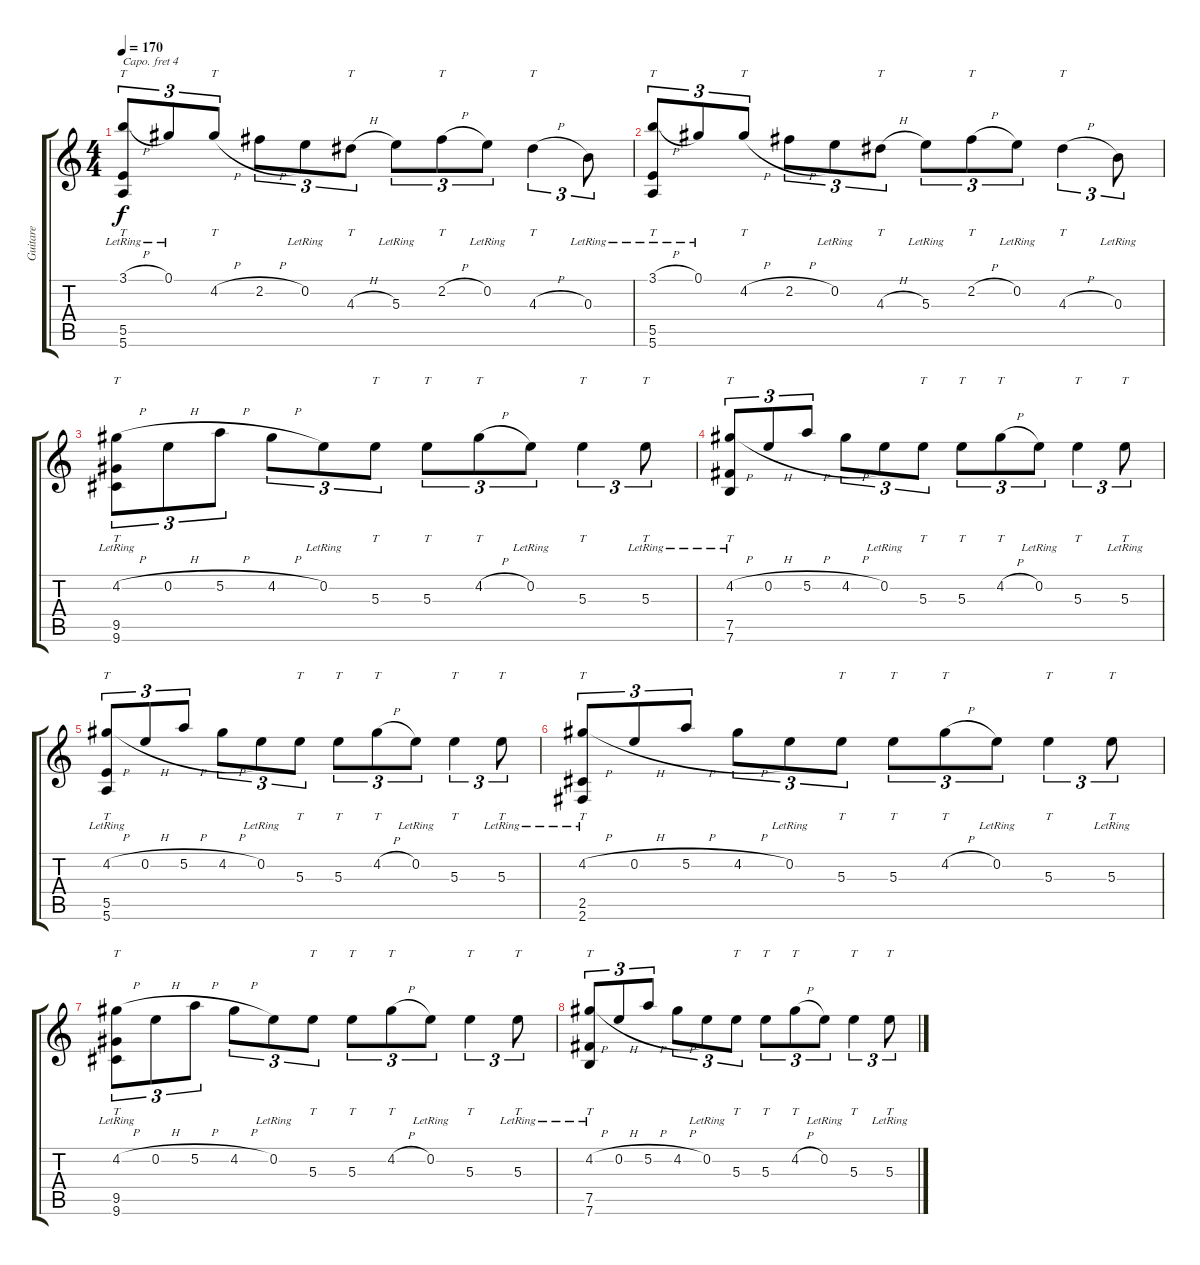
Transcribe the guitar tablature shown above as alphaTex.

\track ("Guitare" "Guitare") {instrument acousticguitarsteel}
\staff {score tabs}
\capo 4
\tuning (E4 C4 G3 C3 G2 C2) {hide}
\ts (4 4)
\tempo 170
\clef g2
\ks c
(3.1{h} 5.5{lr} 5.6{lr}).8{tt tu (3 2) dy f} 0.1{lr}.8{tu (3 2)} 4.2{h}.8{tt tu (3 2)} 2.2{h}.8{tu (3 2)} 0.2{lr}.8{tu (3 2)} 4.3{h}.8{tt tu (3 2)} 5.3{lr}.8{tu (3 2)} 2.2{h}.8{tt tu (3 2)} 0.2{lr}.8{tu (3 2)} 4.3{h}.4{tt tu (3 2)} 0.3{lr}.8{tu (3 2)} |
(3.1{h} 5.5{lr} 5.6{lr}).8{tt tu (3 2)} 0.1{lr}.8{tu (3 2)} 4.2{h}.8{tt tu (3 2)} 2.2{h}.8{tu (3 2)} 0.2{lr}.8{tu (3 2)} 4.3{h}.8{tt tu (3 2)} 5.3{lr}.8{tu (3 2)} 2.2{h}.8{tt tu (3 2)} 0.2{lr}.8{tu (3 2)} 4.3{h}.4{tt tu (3 2)} 0.3{lr}.8{tu (3 2)} |
(4.2{h} 9.5{lr} 9.6{lr}).8{tt tu (3 2)} 0.2{h}.8{tu (3 2)} 5.2{h}.8{tu (3 2)} 4.2{h}.8{tu (3 2)} 0.2{lr}.8{tu (3 2)} 5.3.8{tt tu (3 2)} 5.3.8{tt tu (3 2)} 4.2{h}.8{tt tu (3 2)} 0.2{lr}.8{tu (3 2)} 5.3.4{tt tu (3 2)} 5.3{lr}.8{tt tu (3 2)} |
(4.2{h} 7.5{lr} 7.6{lr}).8{tt tu (3 2)} 0.2{h}.8{tu (3 2)} 5.2{h}.8{tu (3 2)} 4.2{h}.8{tu (3 2)} 0.2{lr}.8{tu (3 2)} 5.3.8{tt tu (3 2)} 5.3.8{tt tu (3 2)} 4.2{h}.8{tt tu (3 2)} 0.2{lr}.8{tu (3 2)} 5.3.4{tt tu (3 2)} 5.3{lr}.8{tt tu (3 2)} |
(4.2{h} 5.5{lr} 5.6{lr}).8{tt tu (3 2)} 0.2{h}.8{tu (3 2)} 5.2{h}.8{tu (3 2)} 4.2{h}.8{tu (3 2)} 0.2{lr}.8{tu (3 2)} 5.3.8{tt tu (3 2)} 5.3.8{tt tu (3 2)} 4.2{h}.8{tt tu (3 2)} 0.2{lr}.8{tu (3 2)} 5.3.4{tt tu (3 2)} 5.3{lr}.8{tt tu (3 2)} |
(4.2{h} 2.5{lr} 2.6{lr}).8{tt tu (3 2)} 0.2{h}.8{tu (3 2)} 5.2{h}.8{tu (3 2)} 4.2{h}.8{tu (3 2)} 0.2{lr}.8{tu (3 2)} 5.3.8{tt tu (3 2)} 5.3.8{tt tu (3 2)} 4.2{h}.8{tt tu (3 2)} 0.2{lr}.8{tu (3 2)} 5.3.4{tt tu (3 2)} 5.3{lr}.8{tt tu (3 2)} |
(4.2{h} 9.5{lr} 9.6{lr}).8{tt tu (3 2)} 0.2{h}.8{tu (3 2)} 5.2{h}.8{tu (3 2)} 4.2{h}.8{tu (3 2)} 0.2{lr}.8{tu (3 2)} 5.3.8{tt tu (3 2)} 5.3.8{tt tu (3 2)} 4.2{h}.8{tt tu (3 2)} 0.2{lr}.8{tu (3 2)} 5.3.4{tt tu (3 2)} 5.3{lr}.8{tt tu (3 2)} |
(4.2{h} 7.5{lr} 7.6{lr}).8{tt tu (3 2)} 0.2{h}.8{tu (3 2)} 5.2{h}.8{tu (3 2)} 4.2{h}.8{tu (3 2)} 0.2{lr}.8{tu (3 2)} 5.3.8{tt tu (3 2)} 5.3.8{tt tu (3 2)} 4.2{h}.8{tt tu (3 2)} 0.2{lr}.8{tu (3 2)} 5.3.4{tt tu (3 2)} 5.3{lr}.8{tt tu (3 2)}
